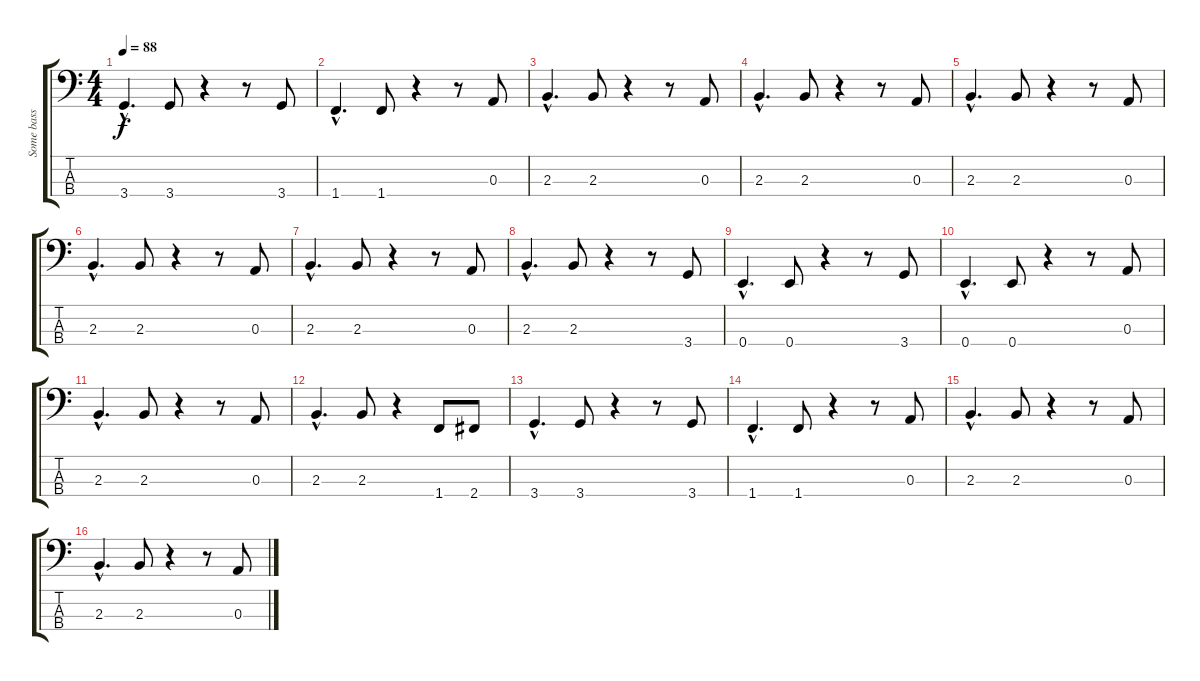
\track ("Some bass dude......" "Some bass ") {instrument electricbassfinger}
\staff {score tabs}
\tuning (G2 D2 A1 E1) {hide}
\ts (4 4)
\tempo 88
\clef f4
\ks c
3.4{hac}.4{d dy f} 3.4.8 r.4 r.8 3.4.8 |
1.4{hac}.4{d} 1.4.8 r.4 r.8 0.3.8 |
2.3{hac}.4{d} 2.3.8 r.4 r.8 0.3.8 |
2.3{hac}.4{d} 2.3.8 r.4 r.8 0.3.8 |
2.3{hac}.4{d} 2.3.8 r.4 r.8 0.3.8 |
2.3{hac}.4{d} 2.3.8 r.4 r.8 0.3.8 |
2.3{hac}.4{d} 2.3.8 r.4 r.8 0.3.8 |
2.3{hac}.4{d} 2.3.8 r.4 r.8 3.4.8 |
0.4{hac}.4{d} 0.4.8 r.4 r.8 3.4.8 |
0.4{hac}.4{d} 0.4.8 r.4 r.8 0.3.8 |
2.3{hac}.4{d} 2.3.8 r.4 r.8 0.3.8 |
2.3{hac}.4{d} 2.3.8 r.4 1.4.8 2.4.8 |
3.4{hac}.4{d} 3.4.8 r.4 r.8 3.4.8 |
1.4{hac}.4{d} 1.4.8 r.4 r.8 0.3.8 |
2.3{hac}.4{d} 2.3.8 r.4 r.8 0.3.8 |
2.3{hac}.4{d} 2.3.8 r.4 r.8 0.3.8
